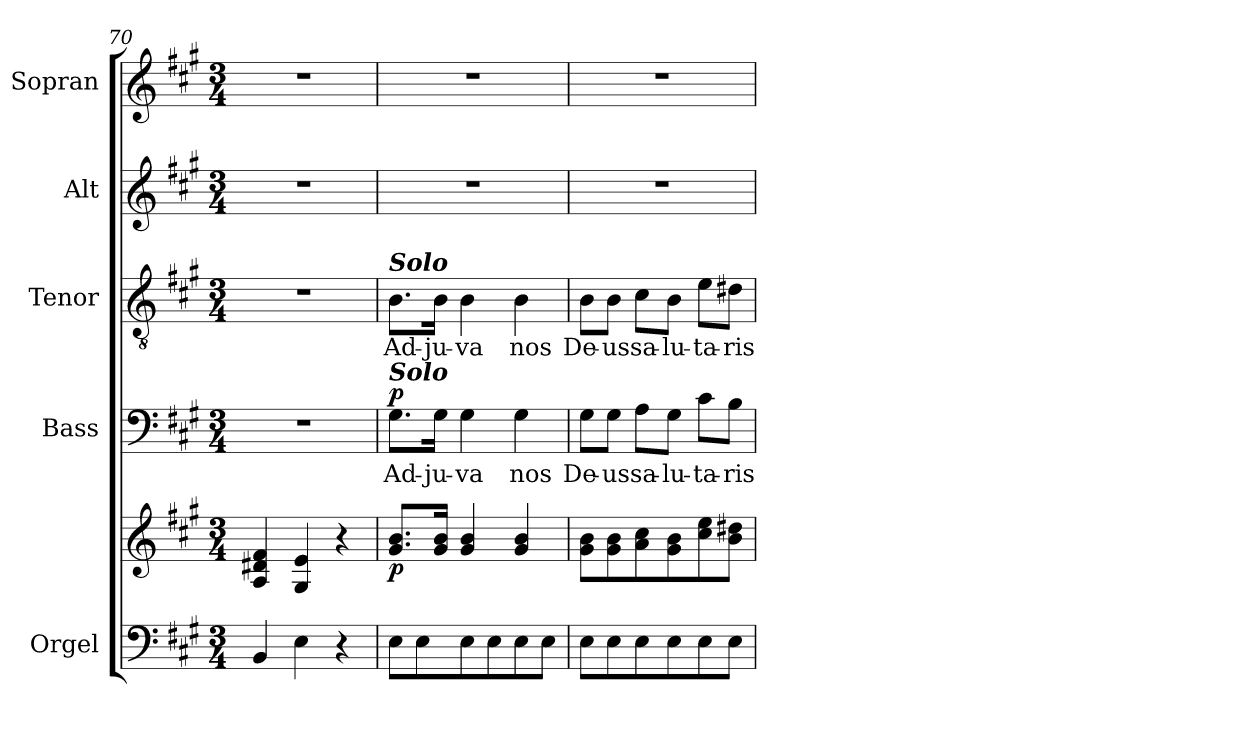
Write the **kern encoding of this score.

**kern	**kern	**dynam	**kern	**text	**dynam	**kern	**text	**kern	**kern
*part5	*part5	*part5	*part4	*part4	*part4	*part3	*part3	*part2	*part1
*staff6	*staff5	*staff5/6	*staff4	*staff4	*staff4	*staff3	*staff3	*staff2	*staff1
*I"Orgel	*	*	*I"Bass	*	*	*I"Tenor	*	*I"Alt	*I"Sopran
*I'Org.	*	*	*I'B	*	*	*I'T	*	*I'A	*I'S
*clefF4	*clefG2	*	*clefF4	*	*	*clefGv2	*	*clefG2	*clefG2
*k[f#c#g#]	*k[f#c#g#]	*	*k[f#c#g#]	*	*	*k[f#c#g#]	*	*k[f#c#g#]	*k[f#c#g#]
*A:	*A:	*	*A:	*	*	*A:	*	*A:	*A:
*M3/4	*M3/4	*	*M3/4	*	*	*M3/4	*	*M3/4	*M3/4
=70	=70	=70	=70	=70	=70	=70	=70	=70	=70
4BB/	4A/ 4d#X/ 4f#/	.	2.r	.	.	2.r	.	2.r	2.r
4E\	4G#/ 4e/	.	.	.	.	.	.	.	.
4r	4r	.	.	.	.	.	.	.	.
=71	=71	=71	=71	=71	=71	=71	=71	=71	=71
!	!	!	!	!	!	!LO:TX:a:Bi:t=Solo	!	!	!
!	!	!	!LO:TX:a:Bi:t=Solo	!	!	!	!	!	!
!	!	!LO:DY:b	!	!LO:LY:b	!LO:DY:a	!	!LO:LY:b	!	!
8E\L	8.g#/ 8.b/L	p	8.G#\L	Ad-	p	8.B\L	Ad-	2.r	2.r
8E\	.	.	.	.	.	.	.	.	.
!	!	!	!	!LO:LY:b	!	!	!LO:LY:b	!	!
.	16g#/ 16b/Jk	.	16G#\Jk	-ju-	.	16B\Jk	-ju-	.	.
!	!	!	!	!LO:LY:b	!	!	!LO:LY:b	!	!
8E\	4g#/ 4b/	.	4G#\	-va	.	4B\	-va	.	.
8E\	.	.	.	.	.	.	.	.	.
!	!	!	!	!LO:LY:b	!	!	!LO:LY:b	!	!
8E\	4g#/ 4b/	.	4G#\	nos	.	4B\	nos	.	.
8E\J	.	.	.	.	.	.	.	.	.
=72	=72	=72	=72	=72	=72	=72	=72	=72	=72
!	!	!	!	!LO:LY:b	!	!	!LO:LY:b	!	!
8E\L	8g#\ 8b\L	.	8G#\L	De-	.	8B\L	De-	2.r	2.r
!	!	!	!	!LO:LY:b	!	!	!LO:LY:b	!	!
8E\	8g#\ 8b\	.	8G#\J	-us	.	8B\J	-us	.	.
!	!	!	!	!LO:LY:b	!	!	!LO:LY:b	!	!
8E\	8a\ 8cc#\	.	8A\L	sa-	.	8c#\L	sa-	.	.
!	!	!	!	!LO:LY:b	!	!	!LO:LY:b	!	!
8E\	8g#\ 8b\	.	8G#\J	-lu-	.	8B\J	-lu-	.	.
!	!	!	!	!LO:LY:b	!	!	!LO:LY:b	!	!
8E\	8cc#\ 8ee\	.	8c#\L	-ta-	.	8e\L	-ta-	.	.
!	!	!	!	!LO:LY:b	!	!	!LO:LY:b	!	!
8E\J	8b\ 8dd#X\J	.	8B\J	-ris	.	8d#X\J	-ris	.	.
=	=	=	=	=	=	=	=	=	=
*-	*-	*-	*-	*-	*-	*-	*-	*-	*-
